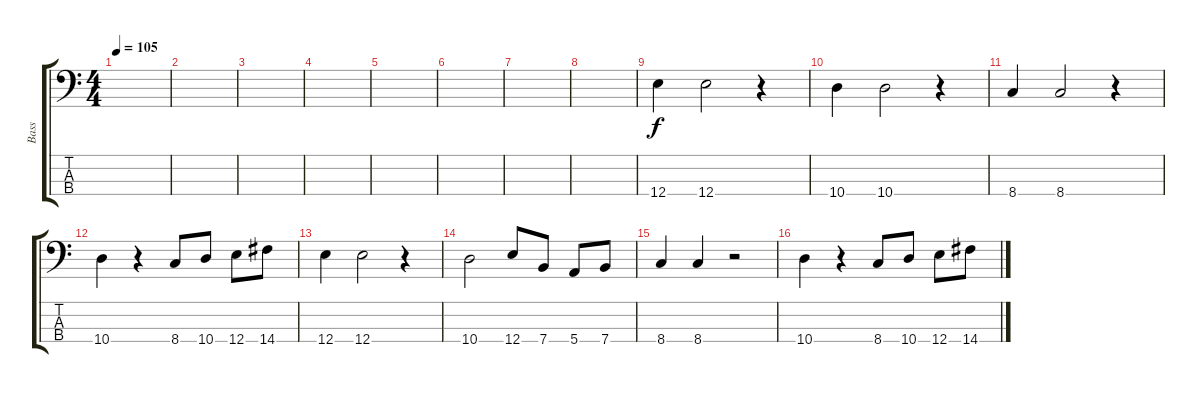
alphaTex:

\track ("Bass" "Bass") {instrument electricbassfinger}
\staff {score tabs}
\tuning (G2 D2 A1 E1) {hide}
\ts (4 4)
\tempo 105
\clef f4
\ks c
|
|
|
|
|
|
|
|
12.4.4 12.4.2 r.4 |
10.4.4 10.4.2 r.4 |
8.4.4 8.4.2 r.4 |
10.4.4 r.4 8.4.8 10.4.8 12.4.8 14.4.8 |
12.4.4 12.4.2 r.4 |
10.4.2 12.4.8 7.4.8 5.4.8 7.4.8 |
8.4.4 8.4.4 r.2 |
10.4.4 r.4 8.4.8 10.4.8 12.4.8 14.4.8
